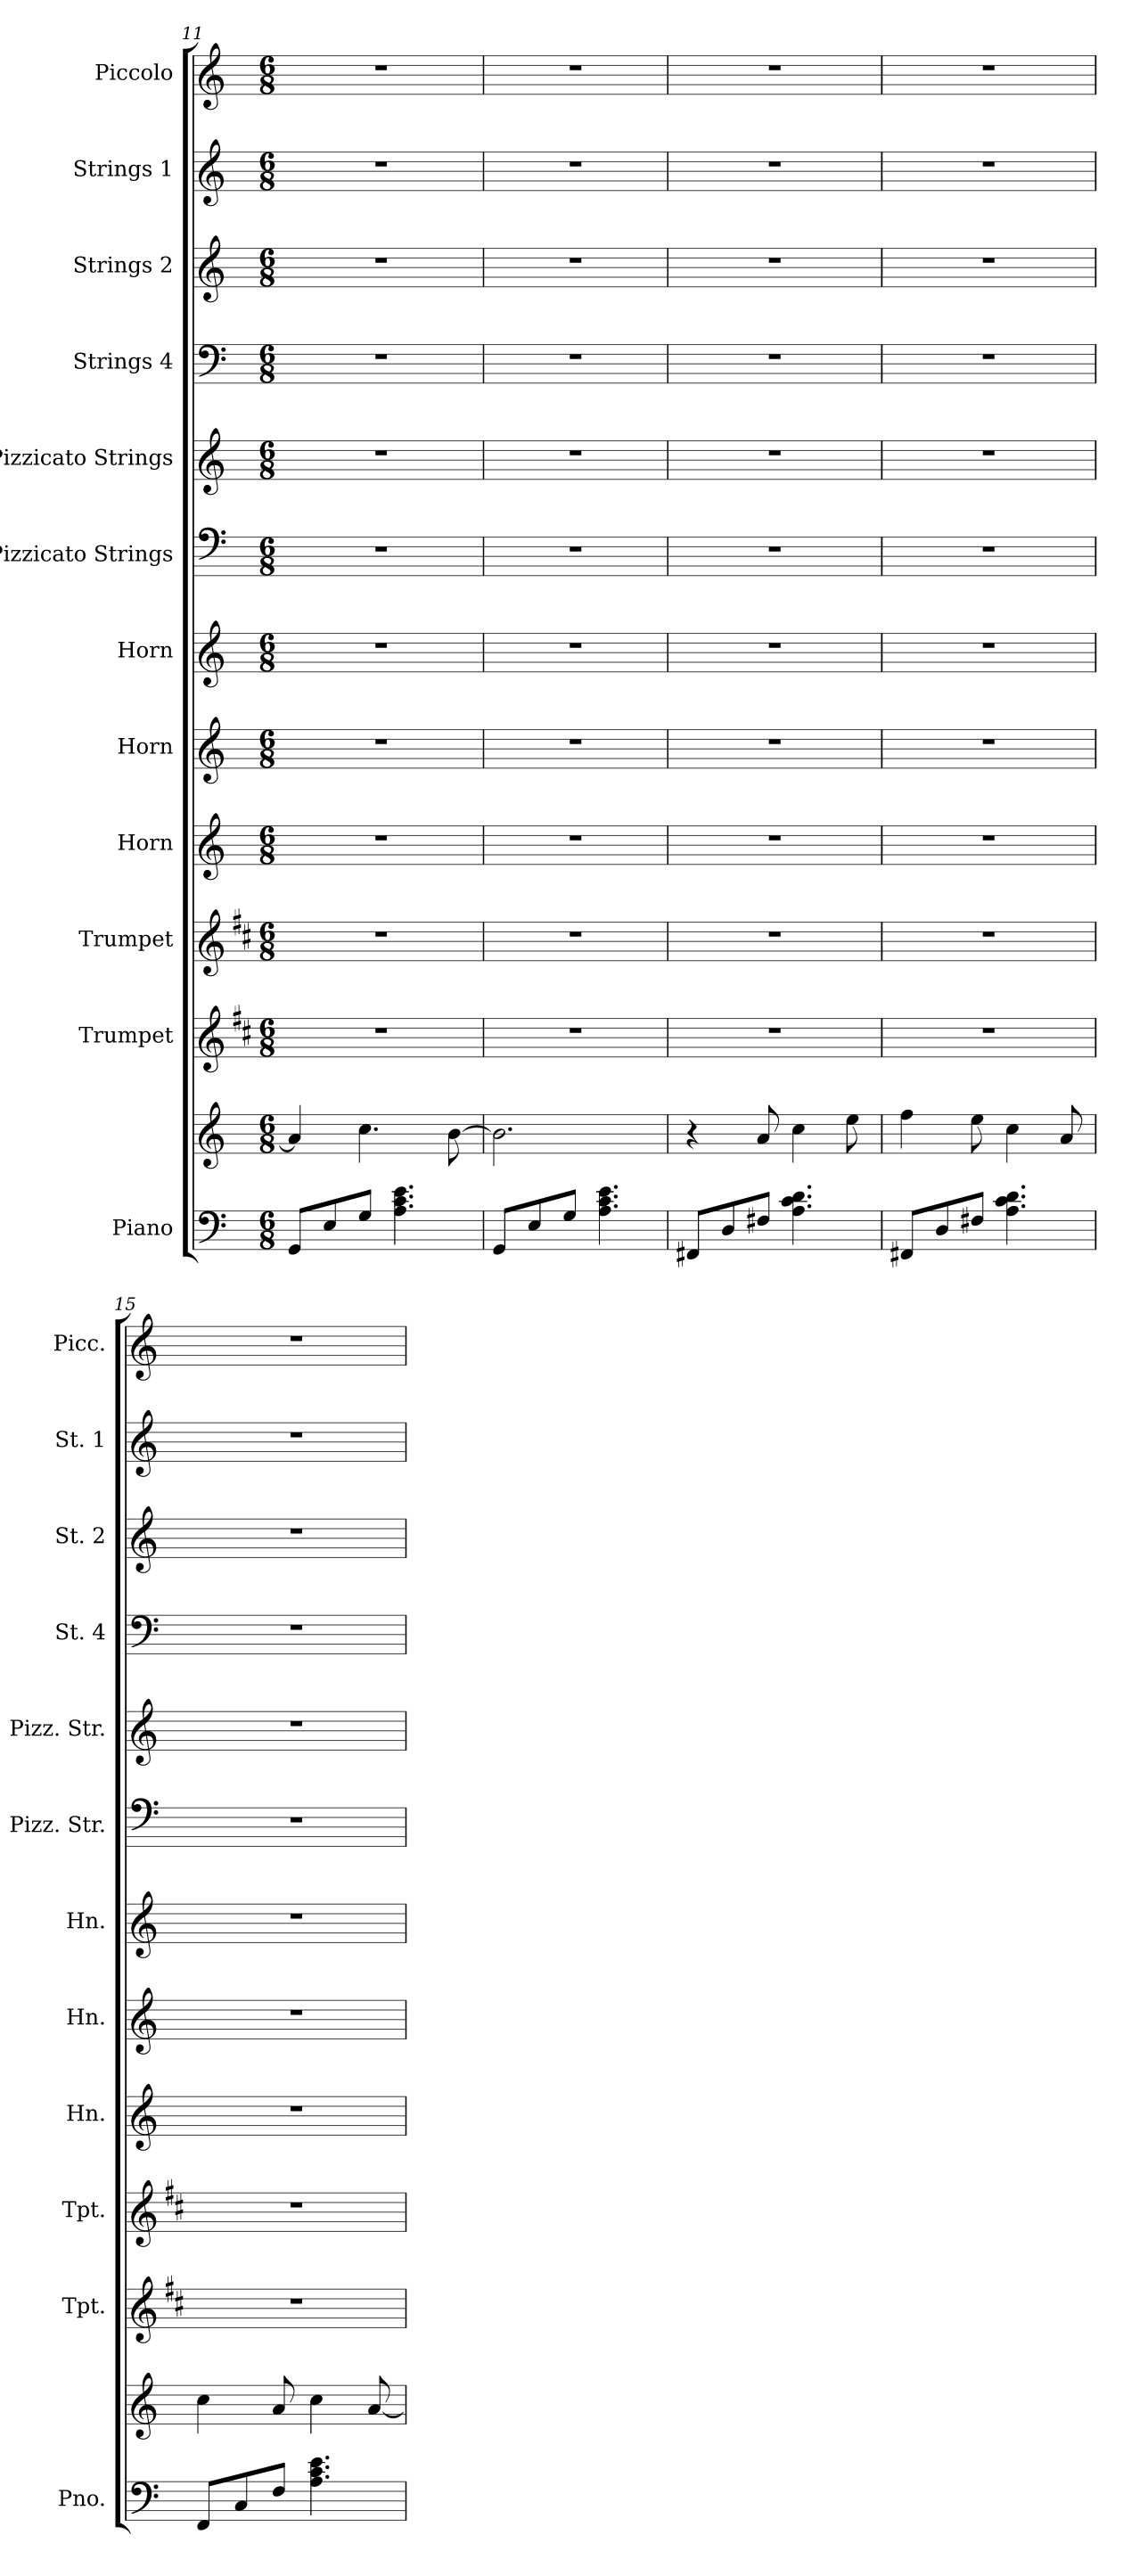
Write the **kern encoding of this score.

**kern	**kern	**kern	**kern	**kern	**kern	**kern	**kern	**kern	**kern	**kern	**kern	**kern
*part12	*part12	*part11	*part10	*part9	*part8	*part7	*part6	*part5	*part4	*part3	*part2	*part1
*staff13	*staff12	*staff11	*staff10	*staff9	*staff8	*staff7	*staff6	*staff5	*staff4	*staff3	*staff2	*staff1
*I"Piano	*	*I"Trumpet	*I"Trumpet	*I"Horn	*I"Horn	*I"Horn	*I"Pizzicato Strings	*I"Pizzicato Strings	*I"Strings 4	*I"Strings 2	*I"Strings 1	*I"Piccolo
*I'Pno.	*	*I'Tpt.	*I'Tpt.	*I'Hn.	*I'Hn.	*I'Hn.	*I'Pizz. Str.	*I'Pizz. Str.	*I'St. 4	*I'St. 2	*I'St. 1	*I'Picc.
*clefF4	*clefG2	*clefG2	*clefG2	*clefG2	*clefG2	*clefG2	*clefF5	*clefG2	*clefF4	*clefG2	*clefG2	*clefG2
*	*	*ITrd1c2	*ITrd1c2	*ITrd7c12	*ITrd7c12	*ITrd7c12	*	*	*	*	*	*ITrd-7c-12
*k[]	*k[]	*k[]	*k[]	*k[]	*k[]	*k[]	*k[]	*k[]	*k[]	*k[]	*k[]	*k[]
*M6/8	*M6/8	*M6/8	*M6/8	*M6/8	*M6/8	*M6/8	*M6/8	*M6/8	*M6/8	*M6/8	*M6/8	*M6/8
=11	=11	=11	=11	=11	=11	=11	=11	=11	=11	=11	=11	=11
8GG/L	4a/]	2.r	2.r	2.r	2.r	2.r	2.r	2.r	2.r	2.r	2.r	2.r
8E/	.	.	.	.	.	.	.	.	.	.	.	.
8G/J	4.cc\	.	.	.	.	.	.	.	.	.	.	.
4.A\ 4.c\ 4.e\	.	.	.	.	.	.	.	.	.	.	.	.
.	[8b\	.	.	.	.	.	.	.	.	.	.	.
=12	=12	=12	=12	=12	=12	=12	=12	=12	=12	=12	=12	=12
8GG/L	2.b\]	2.r	2.r	2.r	2.r	2.r	2.r	2.r	2.r	2.r	2.r	2.r
8E/	.	.	.	.	.	.	.	.	.	.	.	.
8G/J	.	.	.	.	.	.	.	.	.	.	.	.
4.A\ 4.c\ 4.e\	.	.	.	.	.	.	.	.	.	.	.	.
!!LO:LB:g=z
=13	=13	=13	=13	=13	=13	=13	=13	=13	=13	=13	=13	=13
8FF#X/L	4r	2.r	2.r	2.r	2.r	2.r	2.r	2.r	2.r	2.r	2.r	2.r
8D/	.	.	.	.	.	.	.	.	.	.	.	.
8F#X/J	8a/	.	.	.	.	.	.	.	.	.	.	.
4.A\ 4.c\ 4.d\	4cc\	.	.	.	.	.	.	.	.	.	.	.
.	8ee\	.	.	.	.	.	.	.	.	.	.	.
=14	=14	=14	=14	=14	=14	=14	=14	=14	=14	=14	=14	=14
8FF#X/L	4ff\	2.r	2.r	2.r	2.r	2.r	2.r	2.r	2.r	2.r	2.r	2.r
8D/	.	.	.	.	.	.	.	.	.	.	.	.
8F#X/J	8ee\	.	.	.	.	.	.	.	.	.	.	.
4.A\ 4.c\ 4.d\	4cc\	.	.	.	.	.	.	.	.	.	.	.
.	8a/	.	.	.	.	.	.	.	.	.	.	.
=15	=15	=15	=15	=15	=15	=15	=15	=15	=15	=15	=15	=15
8FF/L	4cc\	2.r	2.r	2.r	2.r	2.r	2.r	2.r	2.r	2.r	2.r	2.r
8C/	.	.	.	.	.	.	.	.	.	.	.	.
!	!LO:TX:a:color=#FFFFFF:t=.	!	!	!	!	!	!	!	!	!	!	!
8F/J	8a/	.	.	.	.	.	.	.	.	.	.	.
4.A\ 4.c\ 4.e\	4cc\	.	.	.	.	.	.	.	.	.	.	.
.	[8a/	.	.	.	.	.	.	.	.	.	.	.
=	=	=	=	=	=	=	=	=	=	=	=	=
*-	*-	*-	*-	*-	*-	*-	*-	*-	*-	*-	*-	*-
